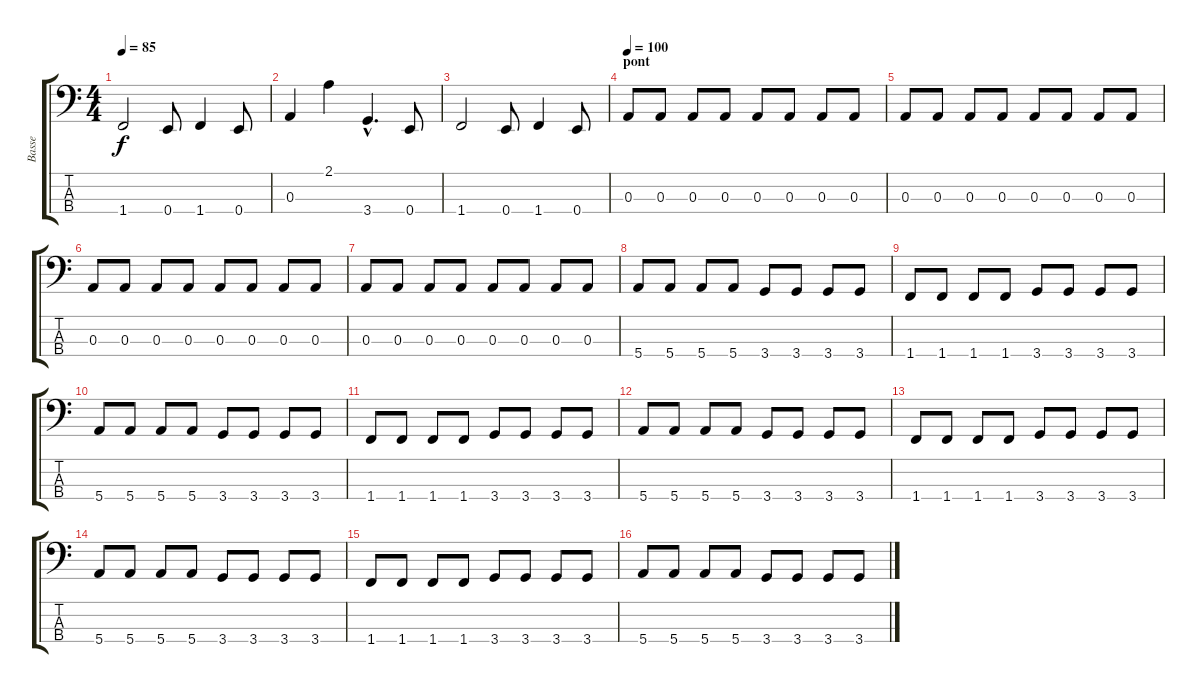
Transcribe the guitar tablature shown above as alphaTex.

\track ("Basse" "Basse") {instrument electricbasspick}
\staff {score tabs}
\tuning (G2 D2 A1 E1) {hide}
\ts (4 4)
\tempo 85
\clef f4
\ks c
1.4.2{dy f} 0.4.8 1.4.4 0.4.8 |
0.3.4 2.1.4 3.4{hac}.4{d} 0.4.8 |
1.4.2 0.4.8 1.4.4 0.4.8 |
\section ("" "pont")
\tempo 100
0.3.8 0.3.8 0.3.8 0.3.8 0.3.8 0.3.8 0.3.8 0.3.8 |
0.3.8 0.3.8 0.3.8 0.3.8 0.3.8 0.3.8 0.3.8 0.3.8 |
0.3.8 0.3.8 0.3.8 0.3.8 0.3.8 0.3.8 0.3.8 0.3.8 |
0.3.8 0.3.8 0.3.8 0.3.8 0.3.8 0.3.8 0.3.8 0.3.8 |
5.4.8 5.4.8 5.4.8 5.4.8 3.4.8 3.4.8 3.4.8 3.4.8 |
1.4.8 1.4.8 1.4.8 1.4.8 3.4.8 3.4.8 3.4.8 3.4.8 |
5.4.8 5.4.8 5.4.8 5.4.8 3.4.8 3.4.8 3.4.8 3.4.8 |
1.4.8 1.4.8 1.4.8 1.4.8 3.4.8 3.4.8 3.4.8 3.4.8 |
5.4.8 5.4.8 5.4.8 5.4.8 3.4.8 3.4.8 3.4.8 3.4.8 |
1.4.8 1.4.8 1.4.8 1.4.8 3.4.8 3.4.8 3.4.8 3.4.8 |
5.4.8 5.4.8 5.4.8 5.4.8 3.4.8 3.4.8 3.4.8 3.4.8 |
1.4.8 1.4.8 1.4.8 1.4.8 3.4.8 3.4.8 3.4.8 3.4.8 |
5.4.8 5.4.8 5.4.8 5.4.8 3.4.8 3.4.8 3.4.8 3.4.8
